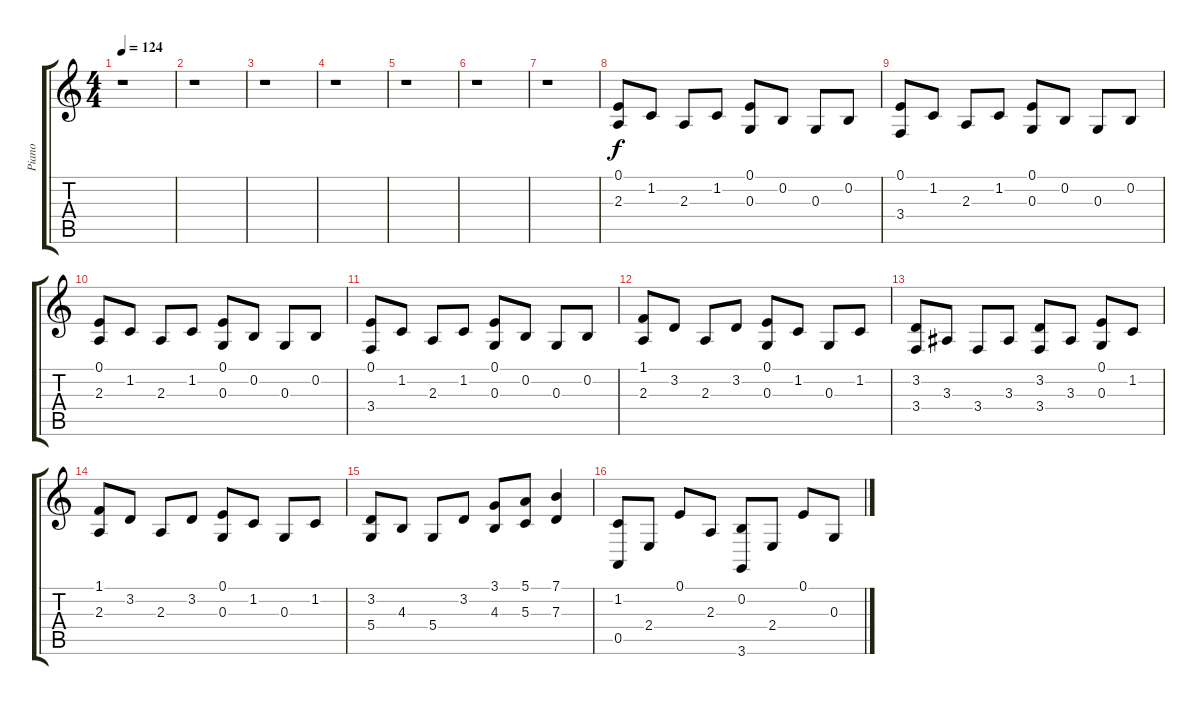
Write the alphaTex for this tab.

\track ("Piano" "Piano") {instrument acousticgrandpiano}
\staff {score tabs}
\tuning (E4 B3 G3 D3 A2 E2) {hide}
\ts (4 4)
\tempo 124
\clef g2
\ks c
r.1{dy f} |
r.1 |
r.1 |
r.1 |
r.1 |
r.1 |
r.1 |
(0.1 2.3).8 1.2.8 2.3.8 1.2.8 (0.1 0.3).8 0.2.8 0.3.8 0.2.8 |
(0.1 3.4).8 1.2.8 2.3.8 1.2.8 (0.1 0.3).8 0.2.8 0.3.8 0.2.8 |
(0.1 2.3).8 1.2.8 2.3.8 1.2.8 (0.1 0.3).8 0.2.8 0.3.8 0.2.8 |
(0.1 3.4).8 1.2.8 2.3.8 1.2.8 (0.1 0.3).8 0.2.8 0.3.8 0.2.8 |
(1.1 2.3).8 3.2.8 2.3.8 3.2.8 (0.1 0.3).8 1.2.8 0.3.8 1.2.8 |
(3.2 3.4).8 3.3.8 3.4.8 3.3.8 (3.2 3.4).8 3.3.8 (0.1 0.3).8 1.2.8 |
(1.1 2.3).8 3.2.8 2.3.8 3.2.8 (0.1 0.3).8 1.2.8 0.3.8 1.2.8 |
(3.2 5.4).8 4.3.8 5.4.8 3.2.8 (3.1 4.3).8 (5.1 5.3).8 (7.1 7.3).4 |
(1.2 0.5).8 2.4.8 0.1.8 2.3.8 (0.2 3.6).8 2.4.8 0.1.8 0.3.8
